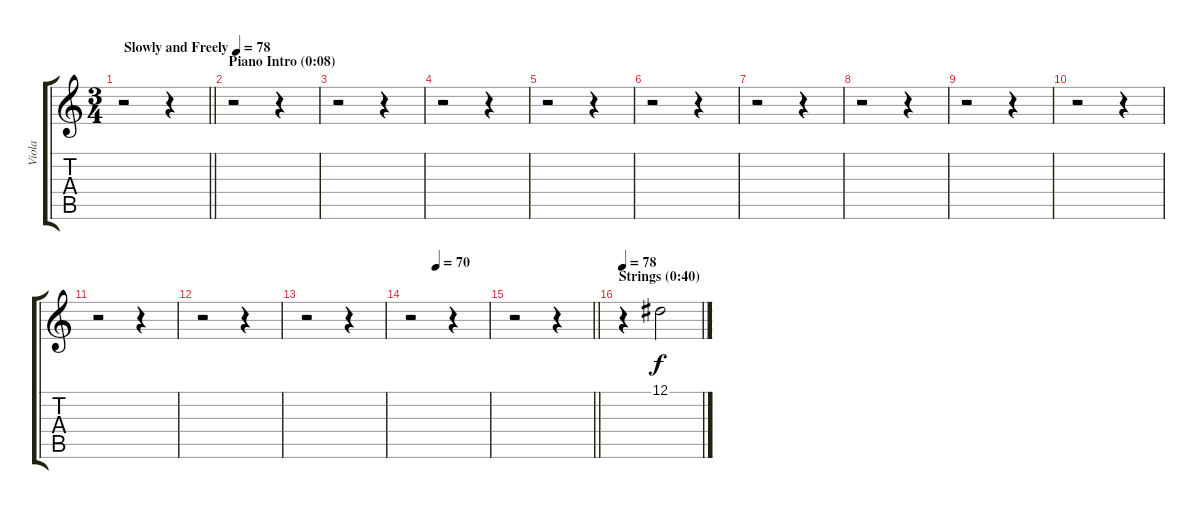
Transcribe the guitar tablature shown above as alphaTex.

\track ("Viola" "Viola") {instrument viola}
\staff {score tabs}
\tuning (Eb4 Bb3 Gb3 Db3 Ab2 Eb2) {hide}
\ts (3 4)
\tempo (78 "Slowly and Freely")
\clef g2
\barLineRight lightlight
\ks c
r.2{dy f instrument viola} r.4 |
\section ("" "Piano Intro (0:08)")
r.2 r.4 |
r.2 r.4 |
r.2 r.4 |
r.2 r.4 |
r.2 r.4 |
r.2 r.4 |
r.2 r.4 |
r.2 r.4 |
r.2 r.4 |
r.2 r.4 |
r.2 r.4 |
r.2 r.4 |
\tempo (70 0.3333333333333333)
r.2 r.4 |
\barLineRight lightlight
r.2 r.4 |
\section ("" "Strings (0:40)")
\tempo 78
r.4 12.1.2
